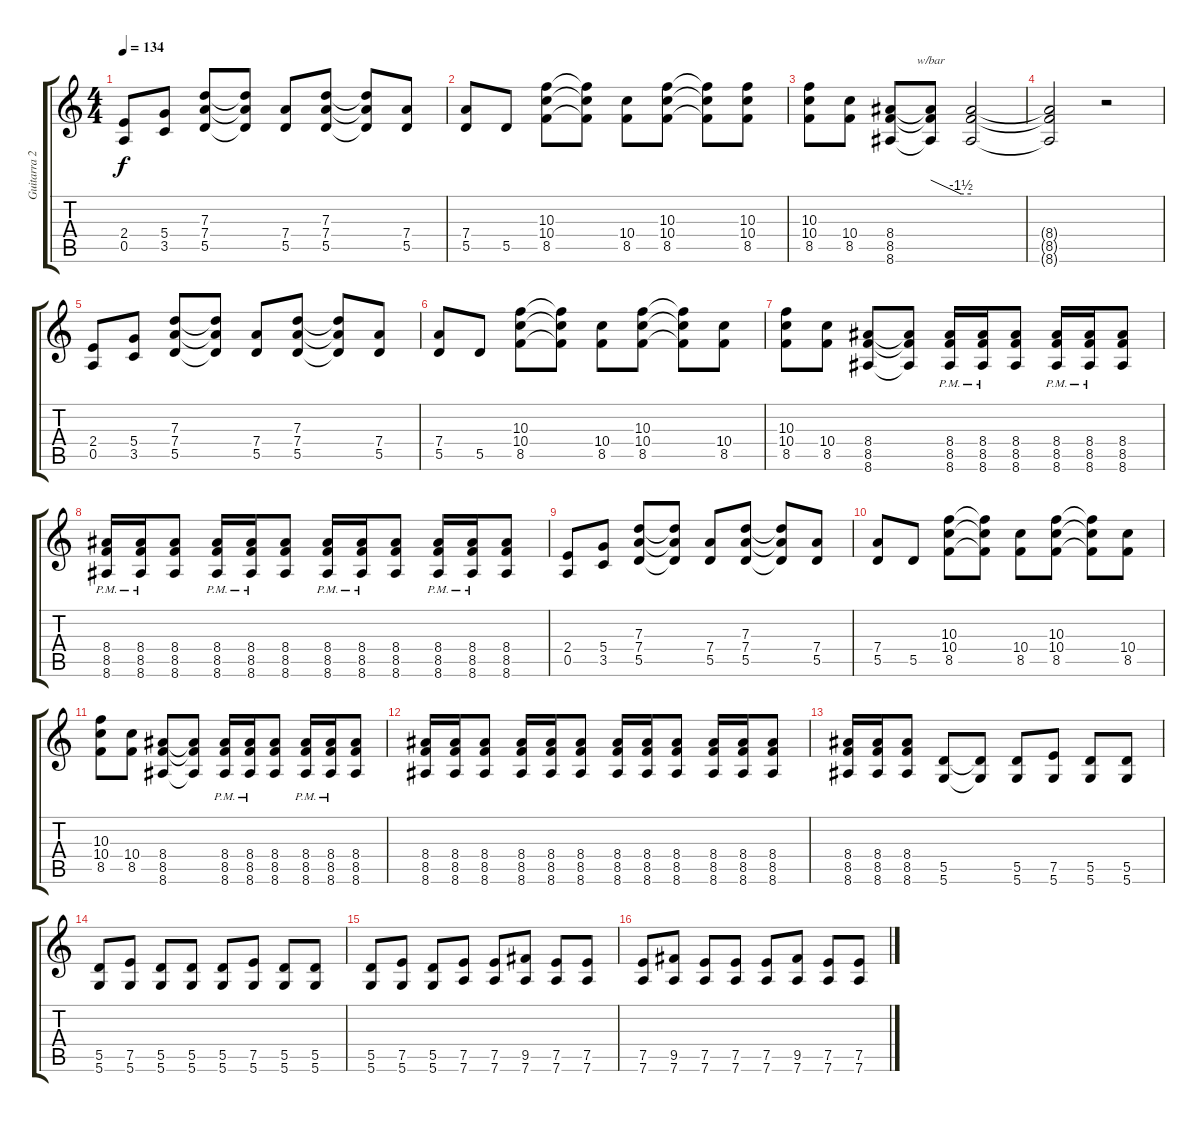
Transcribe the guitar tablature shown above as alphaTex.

\track ("Guitarra 2 [Brad Whitford]" "Guitarra 2") {instrument distortionguitar}
\staff {score tabs}
\tuning (E4 B3 G3 D3 A2 D2) {hide}
\ts (4 4)
\tempo 134
\clef g2
\ks c
(2.4 0.5).8{dy f} (5.4 3.5).8 (7.3 7.4 5.5).8 (7.3{t} 7.4{t} 5.5{t}).8 (7.4 5.5).8 (7.3 7.4 5.5).8 (7.3{t} 7.4{t} 5.5{t}).8 (7.4 5.5).8 |
(7.4 5.5).8 5.5.8 (10.3 10.4 8.5).8 (10.3{t} 10.4{t} 8.5{t}).8 (10.4 8.5).8 (10.3 10.4 8.5).8 (10.3{t} 10.4{t} 8.5{t}).8 (10.3 10.4 8.5).8 |
(10.3 10.4 8.5).8 (10.4 8.5).8 (8.4 8.5 8.6).8 (8.4{t} 8.5{t} 8.6{t}).8{tbe (custom default 0 0 45 -6 60 -6)} (8.4{t} 8.5{t} 8.6{t}).2 |
(8.4{t} 8.5{t} 8.6{t}).2 r.2 |
(2.4 0.5).8 (5.4 3.5).8 (7.3 7.4 5.5).8 (7.3{t} 7.4{t} 5.5{t}).8 (7.4 5.5).8 (7.3 7.4 5.5).8 (7.3{t} 7.4{t} 5.5{t}).8 (7.4 5.5).8 |
(7.4 5.5).8 5.5.8 (10.3 10.4 8.5).8 (10.3{t} 10.4{t} 8.5{t}).8 (10.4 8.5).8 (10.3 10.4 8.5).8 (10.3{t} 10.4{t} 8.5{t}).8 (10.4 8.5).8 |
(10.3 10.4 8.5).8 (10.4 8.5).8 (8.4 8.5 8.6).8 (8.4{t} 8.5{t} 8.6{t}).8 (8.4{pm} 8.5{pm} 8.6{pm}).16 (8.4{pm} 8.5{pm} 8.6{pm}).16 (8.4 8.5 8.6).8 (8.4{pm} 8.5{pm} 8.6{pm}).16 (8.4{pm} 8.5{pm} 8.6{pm}).16 (8.4 8.5 8.6).8 |
(8.4{pm} 8.5{pm} 8.6{pm}).16 (8.4{pm} 8.5 8.6{pm}).16 (8.4 8.5 8.6).8 (8.4{pm} 8.5 8.6{pm}).16 (8.4{pm} 8.5{pm} 8.6{pm}).16 (8.4 8.5 8.6).8 (8.4{pm} 8.5{pm} 8.6{pm}).16 (8.4{pm} 8.5{pm} 8.6{pm}).16 (8.4 8.5 8.6).8 (8.4{pm} 8.5{pm} 8.6{pm}).16 (8.4{pm} 8.5{pm} 8.6{pm}).16 (8.4 8.5 8.6).8 |
(2.4 0.5).8 (5.4 3.5).8 (7.3 7.4 5.5).8 (7.3{t} 7.4{t} 5.5{t}).8 (7.4 5.5).8 (7.3 7.4 5.5).8 (7.3{t} 7.4{t} 5.5{t}).8 (7.4 5.5).8 |
(7.4 5.5).8 5.5.8 (10.3 10.4 8.5).8 (10.3{t} 10.4{t} 8.5{t}).8 (10.4 8.5).8 (10.3 10.4 8.5).8 (10.3{t} 10.4{t} 8.5{t}).8 (10.4 8.5).8 |
(10.3 10.4 8.5).8 (10.4 8.5).8 (8.4 8.5 8.6).8 (8.4{t} 8.5{t} 8.6{t}).8 (8.4{pm} 8.5{pm} 8.6{pm}).16 (8.4{pm} 8.5{pm} 8.6{pm}).16 (8.4 8.5 8.6).8 (8.4{pm} 8.5{pm} 8.6{pm}).16 (8.4{pm} 8.5{pm} 8.6{pm}).16 (8.4 8.5 8.6).8 |
(8.4 8.5 8.6).16 (8.4 8.5 8.6).16 (8.4 8.5 8.6).8 (8.4 8.5 8.6).16 (8.4 8.5 8.6).16 (8.4 8.5 8.6).8 (8.4 8.5 8.6).16 (8.4 8.5 8.6).16 (8.4 8.5 8.6).8 (8.4 8.5 8.6).16 (8.4 8.5 8.6).16 (8.4 8.5 8.6).8 |
(8.4 8.5 8.6).16 (8.4 8.5 8.6).16 (8.4 8.5 8.6).8 (5.5 5.6).8 (5.5{t} 5.6{t}).8 (5.5 5.6).8 (7.5 5.6).8 (5.5 5.6).8 (5.5 5.6).8 |
(5.5 5.6).8 (7.5 5.6).8 (5.5 5.6).8 (5.5 5.6).8 (5.5 5.6).8 (7.5 5.6).8 (5.5 5.6).8 (5.5 5.6).8 |
(5.5 5.6).8 (7.5 5.6).8 (5.5 5.6).8 (7.5 7.6).8 (7.5 7.6).8 (9.5 7.6).8 (7.5 7.6).8 (7.5 7.6).8 |
(7.5 7.6).8 (9.5 7.6).8 (7.5 7.6).8 (7.5 7.6).8 (7.5 7.6).8 (9.5 7.6).8 (7.5 7.6).8 (7.5 7.6).8
